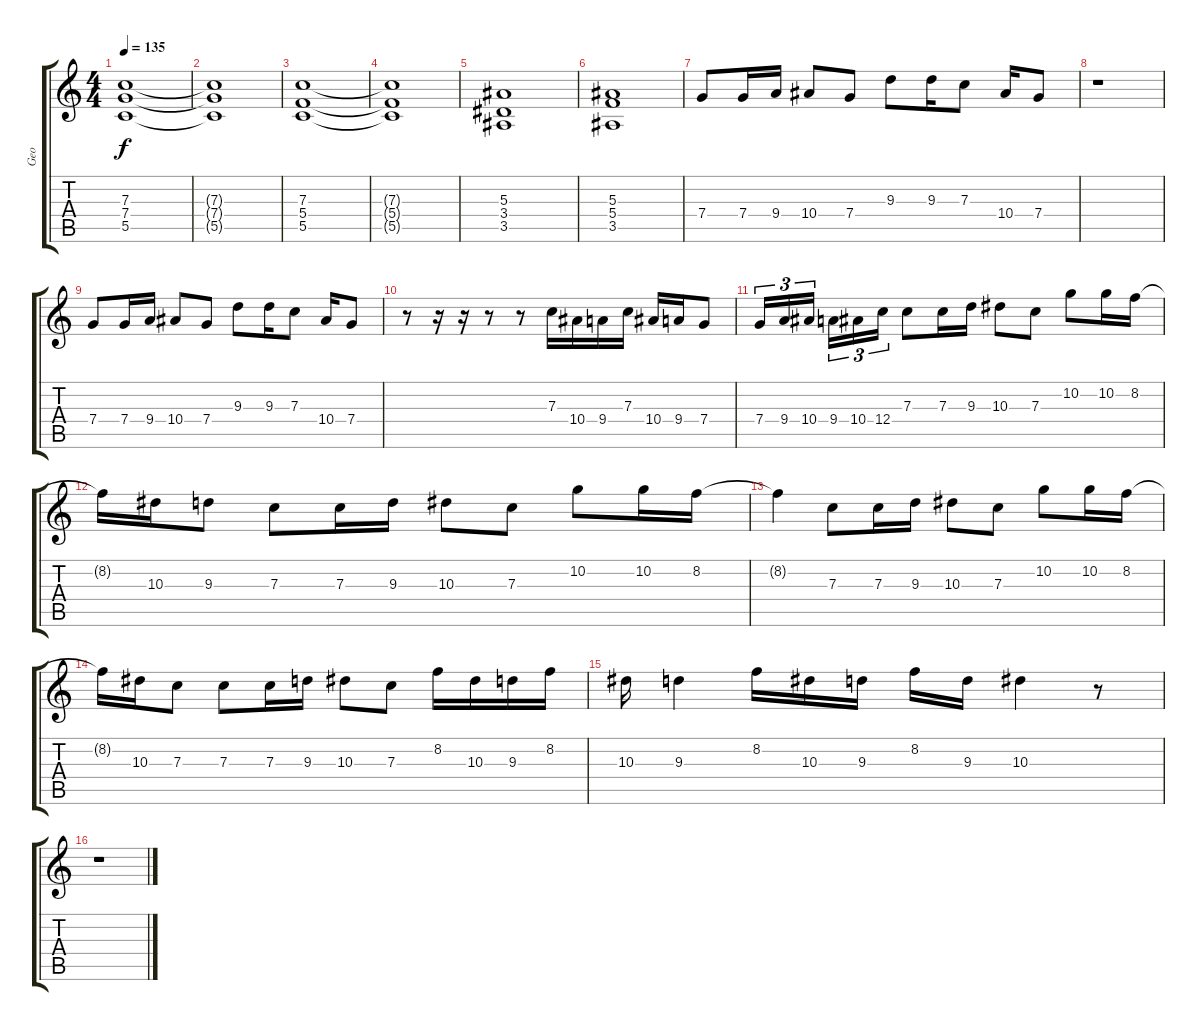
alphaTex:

\track ("Geo" "Geo") {instrument distortionguitar}
\staff {score tabs}
\tuning (D4 A3 F3 C3 G2 C2) {hide}
\ts (4 4)
\tempo 135
\clef g2
\ks c
(7.3 7.4 5.5).1{dy f instrument distortionguitar} |
(7.3{t} 7.4{t} 5.5{t}).1 |
(7.3 5.4 5.5).1 |
(7.3{t} 5.4{t} 5.5{t}).1 |
(5.3 3.4 3.5).1 |
(5.3 5.4 3.5).1 |
7.4.8 7.4.16 9.4.16 10.4.8 7.4.8 9.3.8 9.3.16 7.3.8 10.4.16 7.4.8 |
r.1 |
7.4.8 7.4.16 9.4.16 10.4.8 7.4.8 9.3.8 9.3.16 7.3.8 10.4.16 7.4.8 |
r.8 r.16 r.16 r.8 r.8 7.3.16 10.4.16 9.4.16 7.3.16 10.4.16 9.4.16 7.4.8 |
7.4.16{tu (3 2)} 9.4.16{tu (3 2)} 10.4.16{tu (3 2)} 9.4.16{tu (3 2)} 10.4.16{tu (3 2)} 12.4.16{tu (3 2)} 7.3.8 7.3.16 9.3.16 10.3.8 7.3.8 10.2.8 10.2.16 8.2.16 |
8.2{t}.16 10.3.16 9.3.8 7.3.8 7.3.16 9.3.16 10.3.8 7.3.8 10.2.8 10.2.16 8.2.16 |
8.2{t}.4 7.3.8 7.3.16 9.3.16 10.3.8 7.3.8 10.2.8 10.2.16 8.2.16 |
8.2{t}.16 10.3.16 7.3.8 7.3.8 7.3.16 9.3.16 10.3.8 7.3.8 8.2.16 10.3.16 9.3.16 8.2.16 |
10.3.16 9.3.4 8.2.16 10.3.16 9.3.16 8.2.16 9.3.16 10.3.4 r.8 |
r.1
